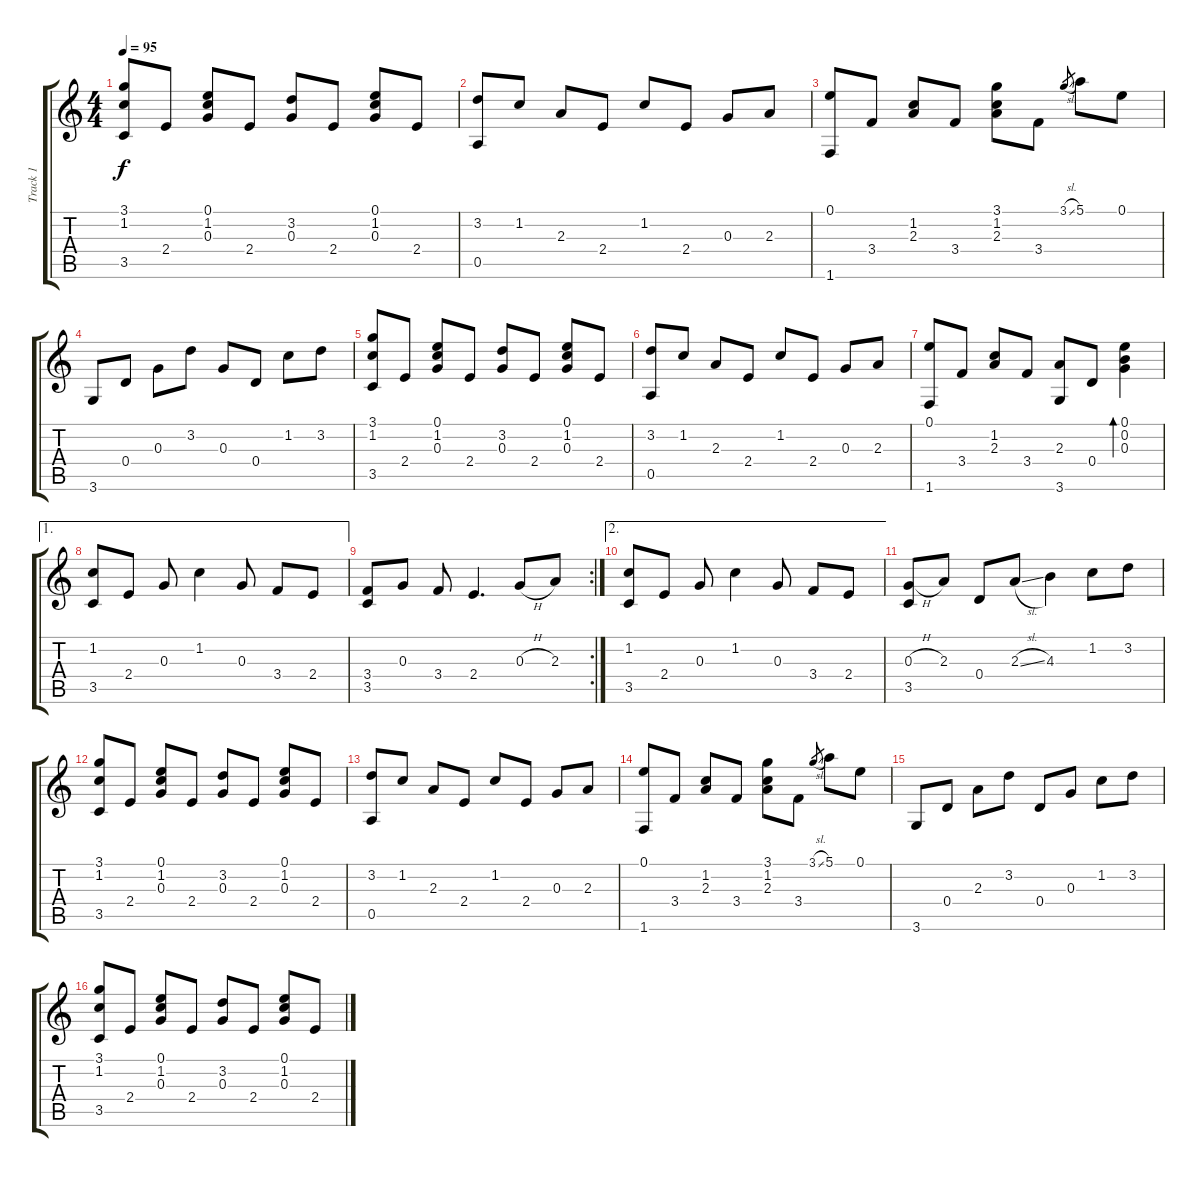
\track ("Track 1" "Track 1") {instrument acousticguitarsteel}
\staff {score tabs}
\tuning (E4 B3 G3 D3 A2 E2) {hide}
\ts (4 4)
\tempo 95
\clef g2
\ks c
(3.1 1.2 3.5).8{dy f} 2.4.8 (0.1 1.2 0.3).8 2.4.8 (3.2 0.3).8 2.4.8 (0.1 1.2 0.3).8 2.4.8 |
(3.2 0.5).8 1.2.8 2.3.8 2.4.8 1.2.8 2.4.8 0.3.8 2.3.8 |
(0.1 1.6).8 3.4.8 (1.2 2.3).8 3.4.8 (3.1 1.2 2.3).8 3.4.8 3.1{sl}.8{gr} 5.1.8 0.1.8 |
3.6.8 0.4.8 0.3.8 3.2.8 0.3.8 0.4.8 1.2.8 3.2.8 |
(3.1 1.2 3.5).8 2.4.8 (0.1 1.2 0.3).8 2.4.8 (3.2 0.3).8 2.4.8 (0.1 1.2 0.3).8 2.4.8 |
(3.2 0.5).8 1.2.8 2.3.8 2.4.8 1.2.8 2.4.8 0.3.8 2.3.8 |
(0.1 1.6).8 3.4.8 (1.2 2.3).8 3.4.8 (2.3 3.6).8 0.4.8 (0.1 0.2 0.3).4{bd 60} |
\ae 1
(1.2 3.5).8 2.4.8 0.3.8 1.2.4 0.3.8 3.4.8 2.4.8 |
\rc 2
(3.4 3.5).8 0.3.8 3.4.8 2.4.4{d} 0.3{h}.8 2.3.8 |
\ae 2
(1.2 3.5).8 2.4.8 0.3.8 1.2.4 0.3.8 3.4.8 2.4.8 |
(0.3{h} 3.5).8 2.3.8 0.4.8 2.3{sl}.8 4.3.4 1.2.8 3.2.8 |
(3.1 1.2 3.5).8 2.4.8 (0.1 1.2 0.3).8 2.4.8 (3.2 0.3).8 2.4.8 (0.1 1.2 0.3).8 2.4.8 |
(3.2 0.5).8 1.2.8 2.3.8 2.4.8 1.2.8 2.4.8 0.3.8 2.3.8 |
(0.1 1.6).8 3.4.8 (1.2 2.3).8 3.4.8 (3.1 1.2 2.3).8 3.4.8 3.1{sl}.8{gr} 5.1.8 0.1.8 |
3.6.8 0.4.8 2.3.8 3.2.8 0.4.8 0.3.8 1.2.8 3.2.8 |
(3.1 1.2 3.5).8 2.4.8 (0.1 1.2 0.3).8 2.4.8 (3.2 0.3).8 2.4.8 (0.1 1.2 0.3).8 2.4.8
